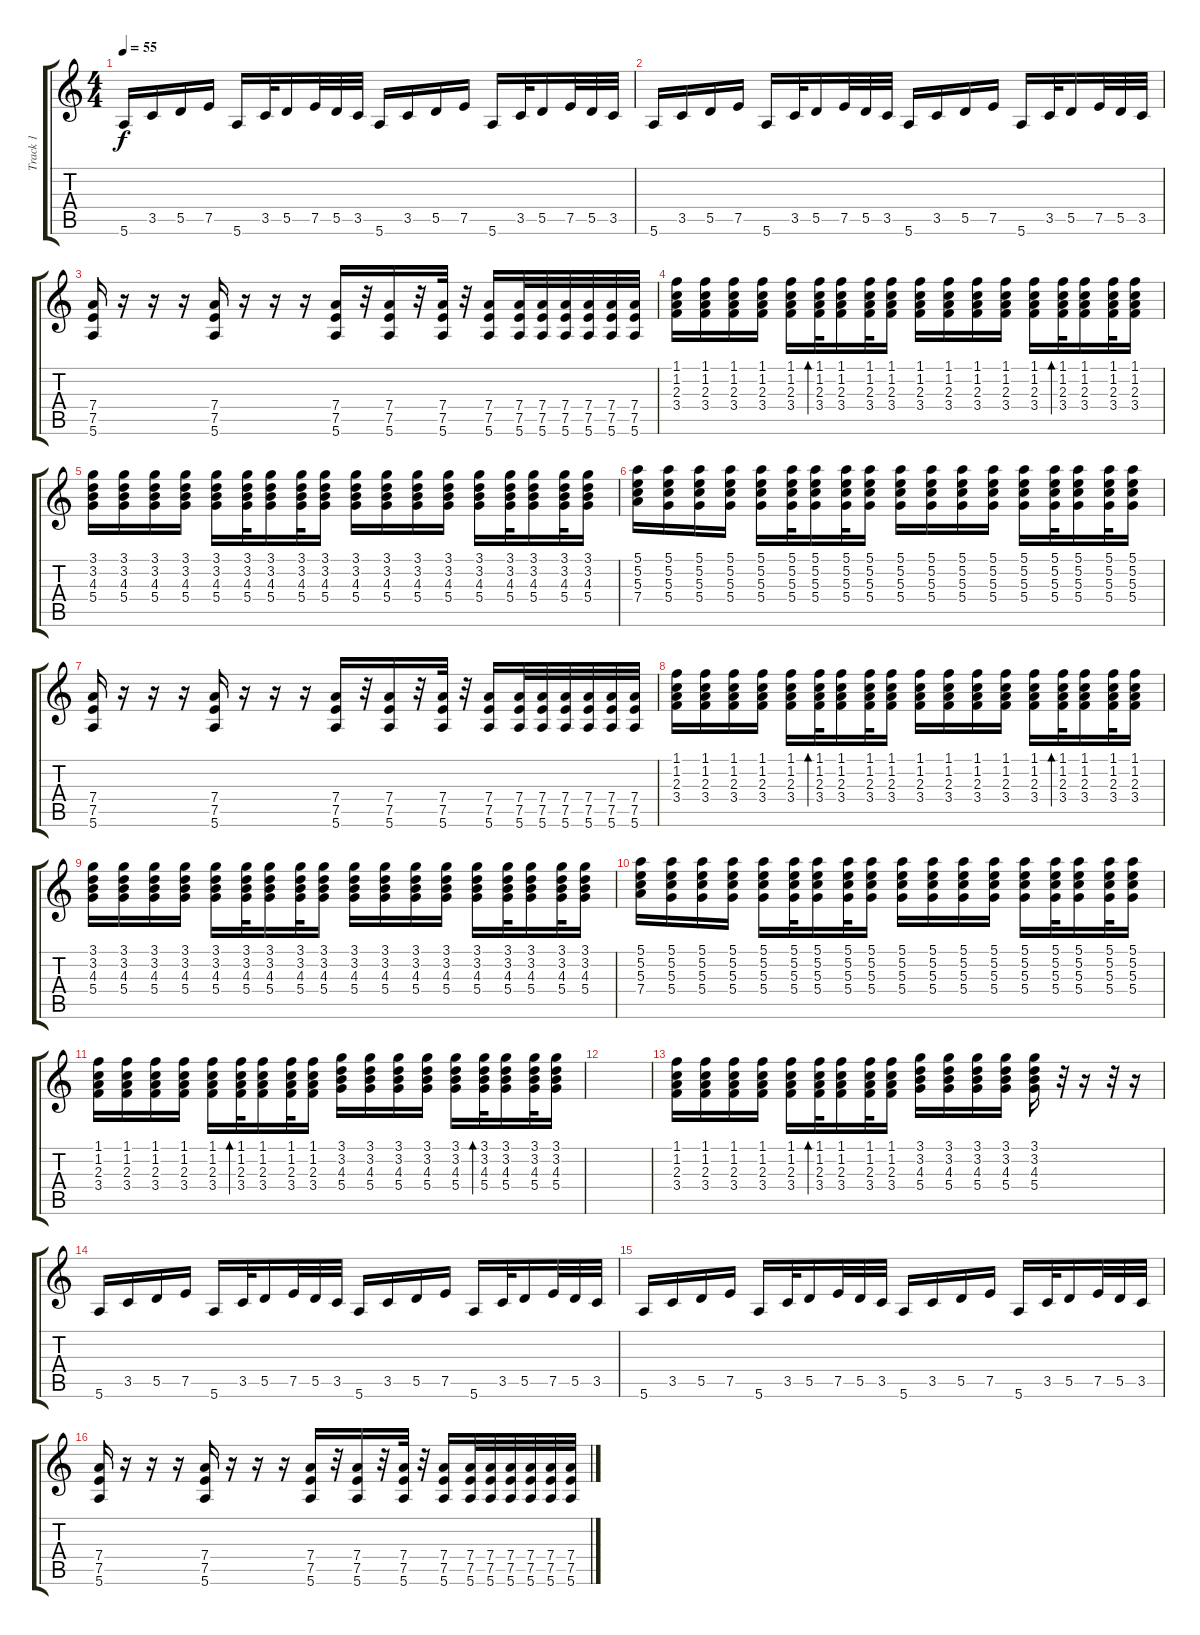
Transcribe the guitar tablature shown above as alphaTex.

\track ("Track 1" "Track 1") {instrument overdrivenguitar}
\staff {score tabs}
\tuning (E4 B3 G3 D3 A2 E2) {hide}
\ts (4 4)
\tempo 55
\clef g2
\ks c
5.6.16{dy f instrument overdrivenguitar} 3.5.16 5.5.16 7.5.16 5.6.16 3.5.32 5.5.16 7.5.32 5.5.32 3.5.32 5.6.16 3.5.16 5.5.16 7.5.16 5.6.16 3.5.32 5.5.16 7.5.32 5.5.32 3.5.32 |
5.6.16 3.5.16 5.5.16 7.5.16 5.6.16 3.5.32 5.5.16 7.5.32 5.5.32 3.5.32 5.6.16 3.5.16 5.5.16 7.5.16 5.6.16 3.5.32 5.5.16 7.5.32 5.5.32 3.5.32 |
(7.4 7.5 5.6).16 r.16 r.16 r.16 (7.4 7.5 5.6).16 r.16 r.16 r.16 (7.4 7.5 5.6).16 r.32 (7.4 7.5 5.6).16 r.32 (7.4 7.5 5.6).32 r.32 (7.4 7.5 5.6).16 (7.4 7.5 5.6).32 (7.4 7.5 5.6).32 (7.4 7.5 5.6).32 (7.4 7.5 5.6).32 (7.4 7.5 5.6).32 (7.4 7.5 5.6).32 |
(1.1 1.2 2.3 3.4).16 (1.1 1.2 2.3 3.4).16 (1.1 1.2 2.3 3.4).16 (1.1 1.2 2.3 3.4).16 (1.1 1.2 2.3 3.4).16 (1.1 1.2 2.3 3.4).32{bd 120} (1.1 1.2 2.3 3.4).16 (1.1 1.2 2.3 3.4).32 (1.1 1.2 2.3 3.4).16 (1.1 1.2 2.3 3.4).16 (1.1 1.2 2.3 3.4).16 (1.1 1.2 2.3 3.4).16 (1.1 1.2 2.3 3.4).16 (1.1 1.2 2.3 3.4).16 (1.1 1.2 2.3 3.4).32{bd 120} (1.1 1.2 2.3 3.4).16 (1.1 1.2 2.3 3.4).32 (1.1 1.2 2.3 3.4).16 |
(3.1 3.2 4.3 5.4).16 (3.1 3.2 4.3 5.4).16 (3.1 3.2 4.3 5.4).16 (3.1 3.2 4.3 5.4).16 (3.1 3.2 4.3 5.4).16 (3.1 3.2 4.3 5.4).32 (3.1 3.2 4.3 5.4).16 (3.1 3.2 4.3 5.4).32 (3.1 3.2 4.3 5.4).16 (3.1 3.2 4.3 5.4).16 (3.1 3.2 4.3 5.4).16 (3.1 3.2 4.3 5.4).16 (3.1 3.2 4.3 5.4).16 (3.1 3.2 4.3 5.4).16 (3.1 3.2 4.3 5.4).32 (3.1 3.2 4.3 5.4).16 (3.1 3.2 4.3 5.4).32 (3.1 3.2 4.3 5.4).16 |
(5.1 5.2 5.3 7.4).16 (5.1 5.2 5.3 5.4).16 (5.1 5.2 5.3 5.4).16 (5.1 5.2 5.3 5.4).16 (5.1 5.2 5.3 5.4).16 (5.1 5.2 5.3 5.4).32 (5.1 5.2 5.3 5.4).16 (5.1 5.2 5.3 5.4).32 (5.1 5.2 5.3 5.4).16 (5.1 5.2 5.3 5.4).16 (5.1 5.2 5.3 5.4).16 (5.1 5.2 5.3 5.4).16 (5.1 5.2 5.3 5.4).16 (5.1 5.2 5.3 5.4).16 (5.1 5.2 5.3 5.4).32 (5.1 5.2 5.3 5.4).16 (5.1 5.2 5.3 5.4).32 (5.1 5.2 5.3 5.4).16 |
(7.4 7.5 5.6).16 r.16 r.16 r.16 (7.4 7.5 5.6).16 r.16 r.16 r.16 (7.4 7.5 5.6).16 r.32 (7.4 7.5 5.6).16 r.32 (7.4 7.5 5.6).32 r.32 (7.4 7.5 5.6).16 (7.4 7.5 5.6).32 (7.4 7.5 5.6).32 (7.4 7.5 5.6).32 (7.4 7.5 5.6).32 (7.4 7.5 5.6).32 (7.4 7.5 5.6).32 |
(1.1 1.2 2.3 3.4).16 (1.1 1.2 2.3 3.4).16 (1.1 1.2 2.3 3.4).16 (1.1 1.2 2.3 3.4).16 (1.1 1.2 2.3 3.4).16 (1.1 1.2 2.3 3.4).32{bd 120} (1.1 1.2 2.3 3.4).16 (1.1 1.2 2.3 3.4).32 (1.1 1.2 2.3 3.4).16 (1.1 1.2 2.3 3.4).16 (1.1 1.2 2.3 3.4).16 (1.1 1.2 2.3 3.4).16 (1.1 1.2 2.3 3.4).16 (1.1 1.2 2.3 3.4).16 (1.1 1.2 2.3 3.4).32{bd 120} (1.1 1.2 2.3 3.4).16 (1.1 1.2 2.3 3.4).32 (1.1 1.2 2.3 3.4).16 |
(3.1 3.2 4.3 5.4).16 (3.1 3.2 4.3 5.4).16 (3.1 3.2 4.3 5.4).16 (3.1 3.2 4.3 5.4).16 (3.1 3.2 4.3 5.4).16 (3.1 3.2 4.3 5.4).32 (3.1 3.2 4.3 5.4).16 (3.1 3.2 4.3 5.4).32 (3.1 3.2 4.3 5.4).16 (3.1 3.2 4.3 5.4).16 (3.1 3.2 4.3 5.4).16 (3.1 3.2 4.3 5.4).16 (3.1 3.2 4.3 5.4).16 (3.1 3.2 4.3 5.4).16 (3.1 3.2 4.3 5.4).32 (3.1 3.2 4.3 5.4).16 (3.1 3.2 4.3 5.4).32 (3.1 3.2 4.3 5.4).16 |
(5.1 5.2 5.3 7.4).16 (5.1 5.2 5.3 5.4).16 (5.1 5.2 5.3 5.4).16 (5.1 5.2 5.3 5.4).16 (5.1 5.2 5.3 5.4).16 (5.1 5.2 5.3 5.4).32 (5.1 5.2 5.3 5.4).16 (5.1 5.2 5.3 5.4).32 (5.1 5.2 5.3 5.4).16 (5.1 5.2 5.3 5.4).16 (5.1 5.2 5.3 5.4).16 (5.1 5.2 5.3 5.4).16 (5.1 5.2 5.3 5.4).16 (5.1 5.2 5.3 5.4).16 (5.1 5.2 5.3 5.4).32 (5.1 5.2 5.3 5.4).16 (5.1 5.2 5.3 5.4).32 (5.1 5.2 5.3 5.4).16 |
(1.1 1.2 2.3 3.4).16 (1.1 1.2 2.3 3.4).16 (1.1 1.2 2.3 3.4).16 (1.1 1.2 2.3 3.4).16 (1.1 1.2 2.3 3.4).16 (1.1 1.2 2.3 3.4).32{bd 120} (1.1 1.2 2.3 3.4).16 (1.1 1.2 2.3 3.4).32 (1.1 1.2 2.3 3.4).16 (3.1 3.2 4.3 5.4).16 (3.1 3.2 4.3 5.4).16 (3.1 3.2 4.3 5.4).16 (3.1 3.2 4.3 5.4).16 (3.1 3.2 4.3 5.4).16 (3.1 3.2 4.3 5.4).32{bd 120} (3.1 3.2 4.3 5.4).16 (3.1 3.2 4.3 5.4).32 (3.1 3.2 4.3 5.4).16 |
|
(1.1 1.2 2.3 3.4).16 (1.1 1.2 2.3 3.4).16 (1.1 1.2 2.3 3.4).16 (1.1 1.2 2.3 3.4).16 (1.1 1.2 2.3 3.4).16 (1.1 1.2 2.3 3.4).32{bd 120} (1.1 1.2 2.3 3.4).16 (1.1 1.2 2.3 3.4).32 (1.1 1.2 2.3 3.4).16 (3.1 3.2 4.3 5.4).16 (3.1 3.2 4.3 5.4).16 (3.1 3.2 4.3 5.4).16 (3.1 3.2 4.3 5.4).16 (3.1 3.2 4.3 5.4).16 r.32 r.16 r.32 r.16 |
5.6.16 3.5.16 5.5.16 7.5.16 5.6.16 3.5.32 5.5.16 7.5.32 5.5.32 3.5.32 5.6.16 3.5.16 5.5.16 7.5.16 5.6.16 3.5.32 5.5.16 7.5.32 5.5.32 3.5.32 |
5.6.16 3.5.16 5.5.16 7.5.16 5.6.16 3.5.32 5.5.16 7.5.32 5.5.32 3.5.32 5.6.16 3.5.16 5.5.16 7.5.16 5.6.16 3.5.32 5.5.16 7.5.32 5.5.32 3.5.32 |
(7.4 7.5 5.6).16 r.16 r.16 r.16 (7.4 7.5 5.6).16 r.16 r.16 r.16 (7.4 7.5 5.6).16 r.32 (7.4 7.5 5.6).16 r.32 (7.4 7.5 5.6).32 r.32 (7.4 7.5 5.6).16 (7.4 7.5 5.6).32 (7.4 7.5 5.6).32 (7.4 7.5 5.6).32 (7.4 7.5 5.6).32 (7.4 7.5 5.6).32 (7.4 7.5 5.6).32
